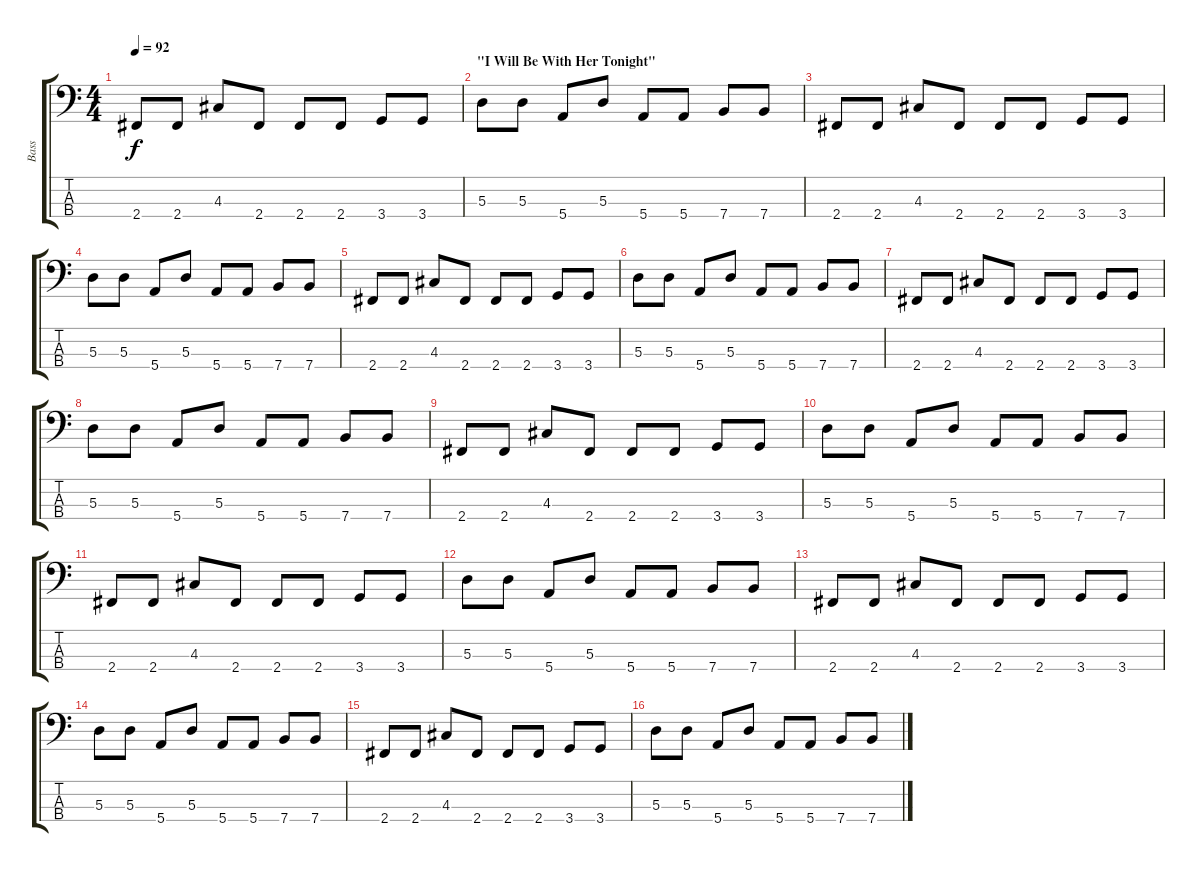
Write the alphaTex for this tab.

\track ("Bass" "Bass") {instrument electricbassfinger}
\staff {score tabs}
\tuning (G2 D2 A1 E1) {hide}
\ts (4 4)
\tempo 92
\clef f4
\ks c
2.4.8{dy f} 2.4.8 4.3.8 2.4.8 2.4.8 2.4.8 3.4.8 3.4.8 |
\section ("" "\"I Will Be With Her Tonight\"")
5.3.8 5.3.8 5.4.8 5.3.8 5.4.8 5.4.8 7.4.8 7.4.8 |
2.4.8 2.4.8 4.3.8 2.4.8 2.4.8 2.4.8 3.4.8 3.4.8 |
5.3.8 5.3.8 5.4.8 5.3.8 5.4.8 5.4.8 7.4.8 7.4.8 |
2.4.8 2.4.8 4.3.8 2.4.8 2.4.8 2.4.8 3.4.8 3.4.8 |
5.3.8 5.3.8 5.4.8 5.3.8 5.4.8 5.4.8 7.4.8 7.4.8 |
2.4.8 2.4.8 4.3.8 2.4.8 2.4.8 2.4.8 3.4.8 3.4.8 |
5.3.8 5.3.8 5.4.8 5.3.8 5.4.8 5.4.8 7.4.8 7.4.8 |
2.4.8 2.4.8 4.3.8 2.4.8 2.4.8 2.4.8 3.4.8 3.4.8 |
5.3.8 5.3.8 5.4.8 5.3.8 5.4.8 5.4.8 7.4.8 7.4.8 |
2.4.8 2.4.8 4.3.8 2.4.8 2.4.8 2.4.8 3.4.8 3.4.8 |
5.3.8 5.3.8 5.4.8 5.3.8 5.4.8 5.4.8 7.4.8 7.4.8 |
2.4.8 2.4.8 4.3.8 2.4.8 2.4.8 2.4.8 3.4.8 3.4.8 |
5.3.8 5.3.8 5.4.8 5.3.8 5.4.8 5.4.8 7.4.8 7.4.8 |
2.4.8 2.4.8 4.3.8 2.4.8 2.4.8 2.4.8 3.4.8 3.4.8 |
5.3.8 5.3.8 5.4.8 5.3.8 5.4.8 5.4.8 7.4.8 7.4.8
